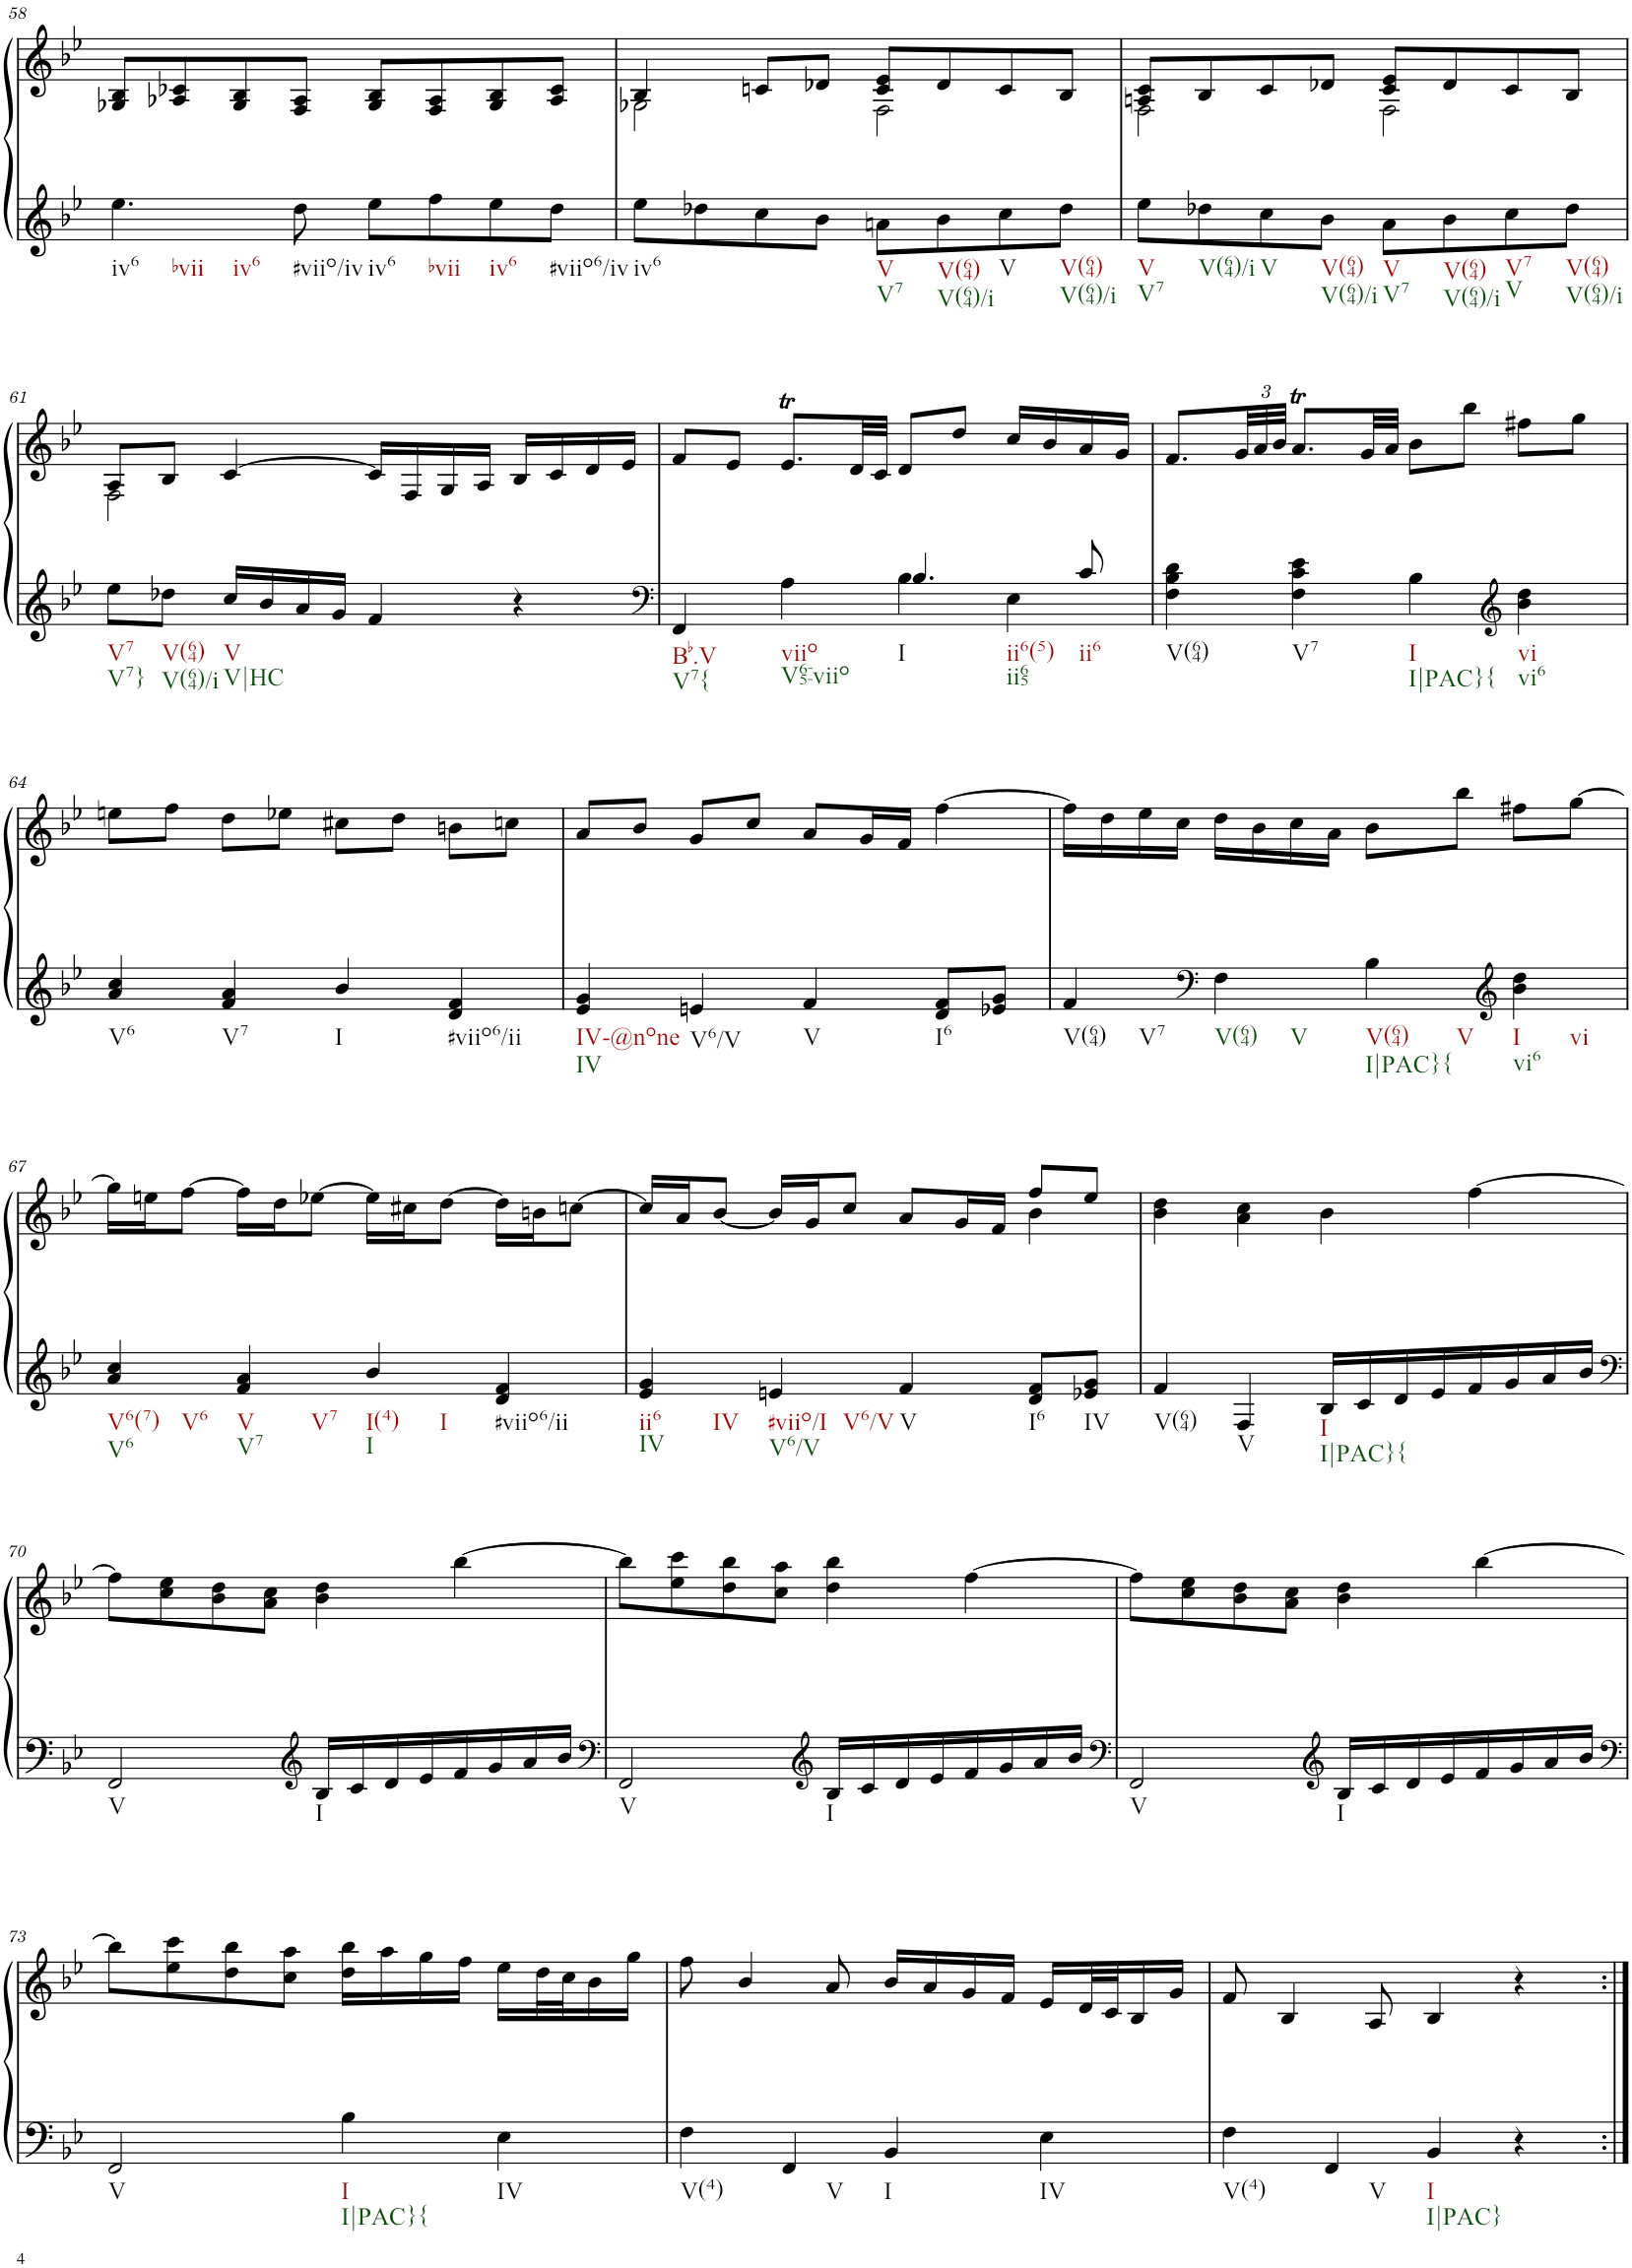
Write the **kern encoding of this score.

**kern	**kern
*part1	*part1
*staff2	*staff1
*I"Piano	*
*I'Pno.	*
!!LO:PB:g=z
*clefG2	*clefG2
*k[b-e-]	*k[b-e-]
*M4/4	*M4/4
*met(c)	*met(c)
=58	=58
!LO:TX:b:t=iv6	!
!LO:TX:b:t=bvii	!
!LO:TX:b:t=iv6	!
4.ee-\	8G-X/ 8B-/L
.	8A-X/ 8c-X/
.	8G-/ 8B-/
!LO:TX:b:t=#viio/iv	!
8dd\	8F/ 8A-/J
!LO:TX:b:t=iv6	!
8ee-\L	8G-/ 8B-/L
!LO:TX:b:t=bvii	!
8ff\	8F/ 8A-/
!LO:TX:b:t=iv6	!
8ee-\	8G-/ 8B-/
!LO:TX:b:t=#viio6/iv	!
8dd\J	8A-/ 8c-/J
=59	=59
*	*^
!LO:TX:b:t=iv6	!	!
8ee-\L	4B-/	2G-X\
8dd-X\	.	.
8cc\	8cn/L	.
8b-\J	8d-X/J	.
!LO:TX:b:t=V	!	!
!LO:TX:b:t=V7	!	!
8an\L	8c/ 8e-/L	2F\
!LO:TX:b:t=V(64)	!	!
!LO:TX:b:t=V(64)/i	!	!
8b-\	8d-/	.
!LO:TX:b:t=V	!	!
8cc\	8c/	.
!LO:TX:b:t=V(64)	!	!
!LO:TX:b:t=V(64)/i	!	!
8dd-\J	8B-/J	.
=60	=60	=60
!LO:TX:b:t=V	!	!
!LO:TX:b:t=V7	!	!
8ee-\L	8An/ 8c/L	2F\
!LO:TX:b:t=V(64)/i	!	!
8dd-X\	8B-/	.
!LO:TX:b:t=V	!	!
8cc\	8c/	.
!LO:TX:b:t=V(64)	!	!
!LO:TX:b:t=V(64)/i	!	!
8b-\J	8d-X/J	.
!LO:TX:b:t=V	!	!
!LO:TX:b:t=V7	!	!
8a\L	8c/ 8e-/L	2F\
!LO:TX:b:t=V(64)	!	!
!LO:TX:b:t=V(64)/i	!	!
8b-\	8d-/	.
!LO:TX:b:t=V7	!	!
!LO:TX:b:t=V	!	!
8cc\	8c/	.
!LO:TX:b:t=V(64)	!	!
!LO:TX:b:t=V(64)/i	!	!
8dd-\J	8B-/J	.
!!LO:LB:g=z	!!
=61	=61	=61
!LO:TX:b:t=V7	!	!
!LO:TX:b:t=V7}	!	!
8ee-\L	8A/L	2F\
!LO:TX:b:t=V(64)	!	!
!LO:TX:b:t=V(64)/i	!	!
8dd-X\J	8B-/J	.
!LO:TX:b:t=V	!	!
!LO:TX:b:t=V|HC	!	!
16cc/LL	[4c/	.
16b-/	.	.
16a/	.	.
16g/JJ	.	.
4f/	16c/LL]	2ryy
.	16F/	.
.	16G/	.
.	16A/JJ	.
4r	16B-/LL	.
.	16c/	.
.	16d/	.
.	16e-/JJ	.
*	*v	*v
=62	=62
*clefF4	*
*^	*
!LO:TX:b:t=Bb.V	!	!
!LO:TX:b:t=V7{	!	!
4FF/	2ryy	8f/L
.	.	8e-/J
!LO:TX:b:t=viio	!	!
!LO:TX:b:t=V65-viio	!	!
4A\	.	8.e-T/L
.	.	32d/LL
.	.	32c/JJJ
!LO:TX:b:t=I	!	!
!LO:TX:b:t=ii6(5)	!	!
!LO:TX:b:t=ii65	!	!
4.B-/	4B-\	8d/L
.	.	8dd/J
.	4E-\	16cc/LL
.	.	16b-/
!LO:TX:b:t=ii6	!	!
8c/	.	16a/
.	.	16g/JJ
*v	*v	*
=63	=63
!LO:TX:b:t=V(64)	!
4F\ 4B-\ 4d\	8.f/L
*	*Xbrackettup
.	48g/LL
.	48a/
.	48b-/JJJ
!LO:TX:b:t=V7	!
4F\ 4c\ 4e-\	8.at/L
.	32g/LL
.	32a/JJJ
!LO:TX:b:t=I	!
!LO:TX:b:t=I|PAC}{	!
4B-\	8b-\L
.	8bb-\J
*clefG2	*
!LO:TX:b:t=vi	!
!LO:TX:b:t=vi6	!
4b-\ 4dd\	8ff#X\L
.	8gg\J
!!LO:LB:g=z
=64	=64
!LO:TX:b:t=V6	!
4a/ 4cc/	8een\L
.	8ff\J
!LO:TX:b:t=V7	!
4f/ 4a/	8dd\L
.	8ee-X\J
!LO:TX:b:t=I	!
4b-/	8cc#X\L
.	8dd\J
!LO:TX:b:t=#viio6/ii	!
4d/ 4f/	8bn\L
.	8ccn\J
=65	=65
!LO:TX:b:t=IV-@none	!
!LO:TX:b:t=IV	!
4e-/ 4g/	8a/L
.	8b-/J
!LO:TX:b:t=V6/V	!
4en/	8g/L
.	8cc/J
!LO:TX:b:t=V	!
4f/	8a/L
.	16g/L
.	16f/JJ
!LO:TX:b:t=I6	!
8d/ 8f/L	[4ff\
8e-X/ 8g/J	.
=66	=66
!LO:TX:b:t=V(64)	!
!LO:TX:b:t=V7	!
4f/	16ff\LL]
.	16dd\
.	16ee-\
.	16cc\JJ
*clefF4	*
!LO:TX:b:t=V(64)	!
!LO:TX:b:t=V	!
4F\	16dd\LL
.	16b-\
.	16cc\
.	16a\JJ
!LO:TX:b:t=V(64)	!
!LO:TX:b:t=I|PAC}{	!
!LO:TX:b:t=V	!
4B-\	8b-\L
.	8bb-\J
*clefG2	*
!LO:TX:b:t=I	!
!LO:TX:b:t=vi6	!
!LO:TX:b:t=vi	!
4b-\ 4dd\	8ff#X\L
.	[8gg\J
!!LO:LB:g=z
=67	=67
!LO:TX:b:t=V6(7)	!
!LO:TX:b:t=V6	!
!LO:TX:b:t=V6	!
4a/ 4cc/	16gg\LL]
.	16een\J
.	[8ff\J
!LO:TX:b:t=V	!
!LO:TX:b:t=V7	!
!LO:TX:b:t=V7	!
4f/ 4a/	16ff\LL]
.	16dd\J
.	[8ee-X\J
!LO:TX:b:t=I(4)	!
!LO:TX:b:t=I	!
!LO:TX:b:t=I	!
4b-/	16ee-\LL]
.	16cc#X\J
.	[8dd\J
!LO:TX:b:t=#viio6/ii	!
4d/ 4f/	16dd\LL]
.	16bn\J
.	[8ccn\J
=68	=68
*	*^
!LO:TX:b:t=ii6	!	!
!LO:TX:b:t=IV	!	!
!LO:TX:b:t=IV	!	!
4e-/ 4g/	16cc/LL]	2.ryy
.	16a/J	.
.	[8b-/J	.
!LO:TX:b:t=#viio/I	!	!
!LO:TX:b:t=V6/V	!	!
!LO:TX:b:t=V6/V	!	!
4en/	16b-/LL]	.
.	16g/J	.
.	8cc/J	.
!LO:TX:b:t=V	!	!
4f/	8a/L	.
.	16g/L	.
.	16f/JJ	.
!LO:TX:b:t=I6	!	!
8d/ 8f/L	8ff/L	4b-\
!LO:TX:b:t=IV	!	!
8e-X/ 8g/J	8ee-/J	.
*	*v	*v
=69	=69
!LO:TX:b:t=V(64)	!
4f/	4b-\ 4dd\
!LO:TX:b:t=V	!
4F/	4a\ 4cc\
!LO:TX:b:t=I	!
!LO:TX:b:t=I|PAC}{	!
16B-/LL	4b-\
16c/	.
16d/	.
16e-/	.
16f/	[4ff\
16g/	.
16a/	.
16b-/JJ	.
!!LO:LB:g=z
=70	=70
*clefF4	*
!LO:TX:b:t=V	!
2FF/	8ff\L]
.	8cc\ 8ee-\
.	8b-\ 8dd\
.	8a\ 8cc\J
*clefG2	*
!LO:TX:b:t=I	!
16B-/LL	4b-\ 4dd\
16c/	.
16d/	.
16e-/	.
16f/	[4bb-\
16g/	.
16a/	.
16b-/JJ	.
=71	=71
*clefF4	*
!LO:TX:b:t=V	!
2FF/	8bb-\L]
.	8ee-\ 8ccc\
.	8dd\ 8bb-\
.	8cc\ 8aa\J
*clefG2	*
!LO:TX:b:t=I	!
16B-/LL	4dd\ 4bb-\
16c/	.
16d/	.
16e-/	.
16f/	[4ff\
16g/	.
16a/	.
16b-/JJ	.
=72	=72
*clefF4	*
!LO:TX:b:t=V	!
2FF/	8ff\L]
.	8cc\ 8ee-\
.	8b-\ 8dd\
.	8a\ 8cc\J
*clefG2	*
!LO:TX:b:t=I	!
16B-/LL	4b-\ 4dd\
16c/	.
16d/	.
16e-/	.
16f/	[4bb-\
16g/	.
16a/	.
16b-/JJ	.
!!LO:LB:g=z
=73	=73
*clefF4	*
!LO:TX:b:t=V	!
2FF/	8bb-\L]
.	8ee-\ 8ccc\
.	8dd\ 8bb-\
.	8cc\ 8aa\J
!LO:TX:b:t=I	!
!LO:TX:b:t=I|PAC}{	!
4B-\	16dd\ 16bb-\LL
.	16aa\
.	16gg\
.	16ff\JJ
!LO:TX:b:t=IV	!
4E-\	16ee-\LL
.	32dd\L
.	32cc\J
.	16b-\
.	16gg\JJ
=74	=74
!LO:TX:b:t=V(4)	!
4F\	8ff\
.	4b-/
!LO:TX:b:t=V	!
4FF/	.
.	8a/
!LO:TX:b:t=I	!
4BB-/	16b-/LL
.	16a/
.	16g/
.	16f/JJ
!LO:TX:b:t=IV	!
4E-\	16e-/LL
.	32d/L
.	32c/J
.	16B-/
.	16g/JJ
=75	=75
!LO:TX:b:t=V(4)	!
4F\	8f/
.	4B-/
!LO:TX:b:t=V	!
4FF/	.
.	8A/
!LO:TX:b:t=I	!
!LO:TX:b:t=I|PAC}	!
4BB-/	4B-/
4r	4r
=:|!	=:|!
*-	*-
